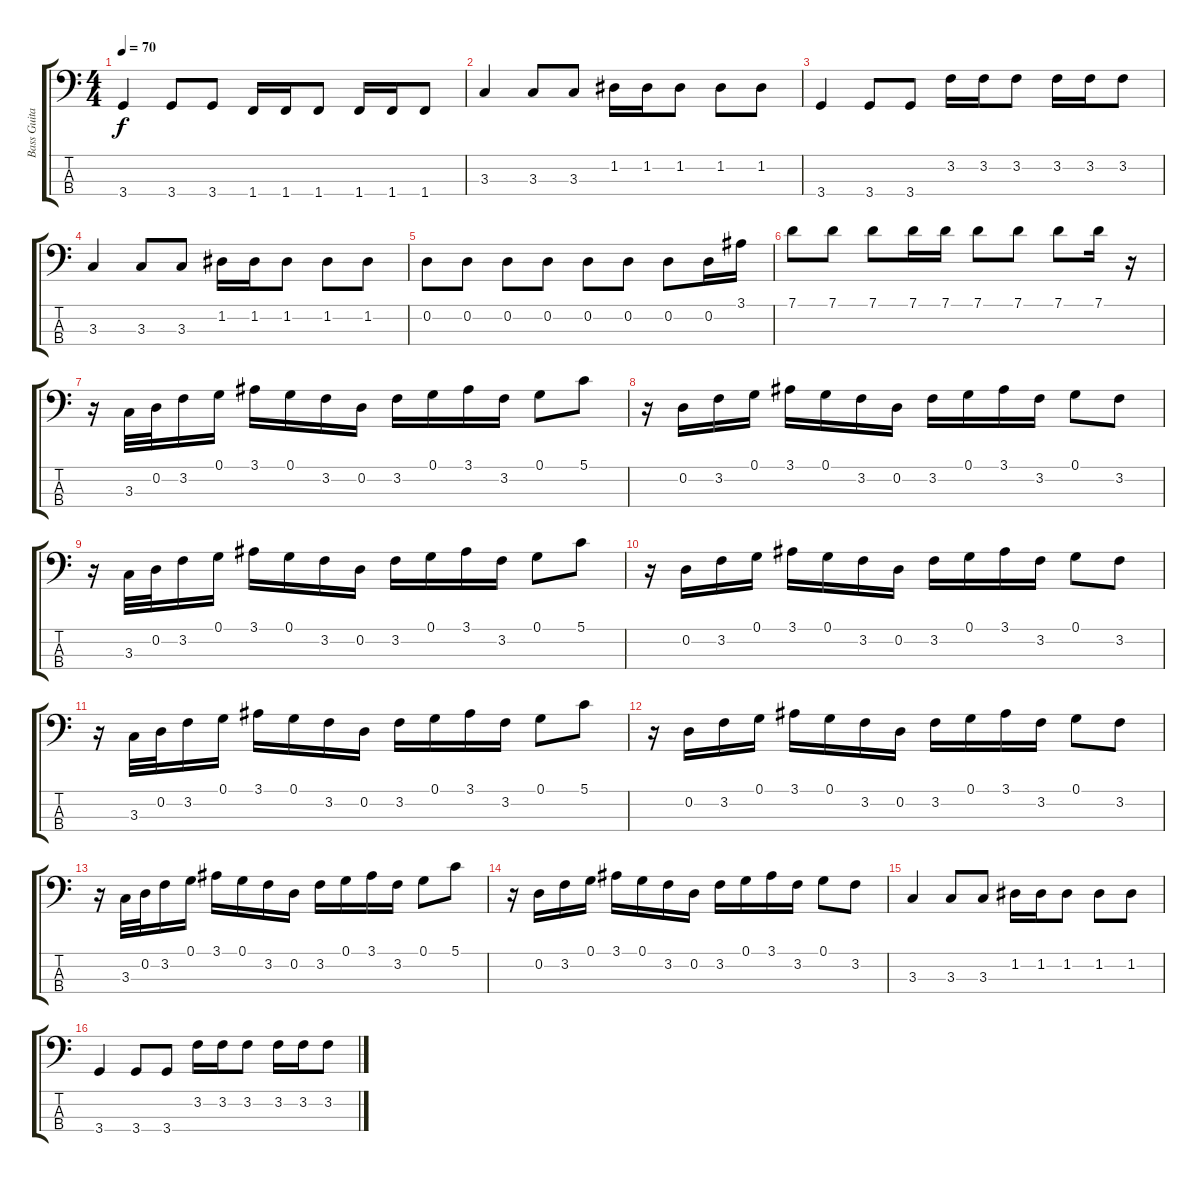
\track ("Bass Guitar" "Bass Guita") {instrument electricbassfinger}
\staff {score tabs}
\tuning (G2 D2 A1 E1) {hide}
\ts (4 4)
\tempo 70
\clef f4
\ks c
3.4.4{dy f} 3.4.8 3.4.8 1.4.16 1.4.16 1.4.8 1.4.16 1.4.16 1.4.8 |
3.3.4 3.3.8 3.3.8 1.2.16 1.2.16 1.2.8 1.2.8 1.2.8 |
3.4.4 3.4.8 3.4.8 3.2.16 3.2.16 3.2.8 3.2.16 3.2.16 3.2.8 |
3.3.4 3.3.8 3.3.8 1.2.16 1.2.16 1.2.8 1.2.8 1.2.8 |
0.2.8 0.2.8 0.2.8 0.2.8 0.2.8 0.2.8 0.2.8 0.2.16 3.1.16 |
7.1.8 7.1.8 7.1.8 7.1.16 7.1.16 7.1.8 7.1.8 7.1.8 7.1.16 r.16 |
r.16 3.3.32{volume 16 instrument electricbassfinger} 0.2.32 3.2.16 0.1.16 3.1.16 0.1.16 3.2.16 0.2.16 3.2.16 0.1.16 3.1.16 3.2.16 0.1.8 5.1.8 |
r.16 0.2.16 3.2.16 0.1.16 3.1.16 0.1.16 3.2.16 0.2.16 3.2.16 0.1.16 3.1.16 3.2.16 0.1.8 3.2.8 |
r.16 3.3.32{volume 16 instrument electricbassfinger} 0.2.32 3.2.16 0.1.16 3.1.16 0.1.16 3.2.16 0.2.16 3.2.16 0.1.16 3.1.16 3.2.16 0.1.8 5.1.8 |
r.16 0.2.16 3.2.16 0.1.16 3.1.16 0.1.16 3.2.16 0.2.16 3.2.16 0.1.16 3.1.16 3.2.16 0.1.8 3.2.8 |
r.16 3.3.32{volume 16 instrument electricbassfinger} 0.2.32 3.2.16 0.1.16 3.1.16 0.1.16 3.2.16 0.2.16 3.2.16 0.1.16 3.1.16 3.2.16 0.1.8 5.1.8 |
r.16 0.2.16 3.2.16 0.1.16 3.1.16 0.1.16 3.2.16 0.2.16 3.2.16 0.1.16 3.1.16 3.2.16 0.1.8 3.2.8 |
r.16 3.3.32{volume 16 instrument electricbassfinger} 0.2.32 3.2.16 0.1.16 3.1.16 0.1.16 3.2.16 0.2.16 3.2.16 0.1.16 3.1.16 3.2.16 0.1.8 5.1.8 |
r.16 0.2.16 3.2.16 0.1.16 3.1.16 0.1.16 3.2.16 0.2.16 3.2.16 0.1.16 3.1.16 3.2.16 0.1.8 3.2.8 |
3.3.4 3.3.8 3.3.8 1.2.16 1.2.16 1.2.8 1.2.8 1.2.8 |
3.4.4 3.4.8 3.4.8 3.2.16 3.2.16 3.2.8 3.2.16 3.2.16 3.2.8
